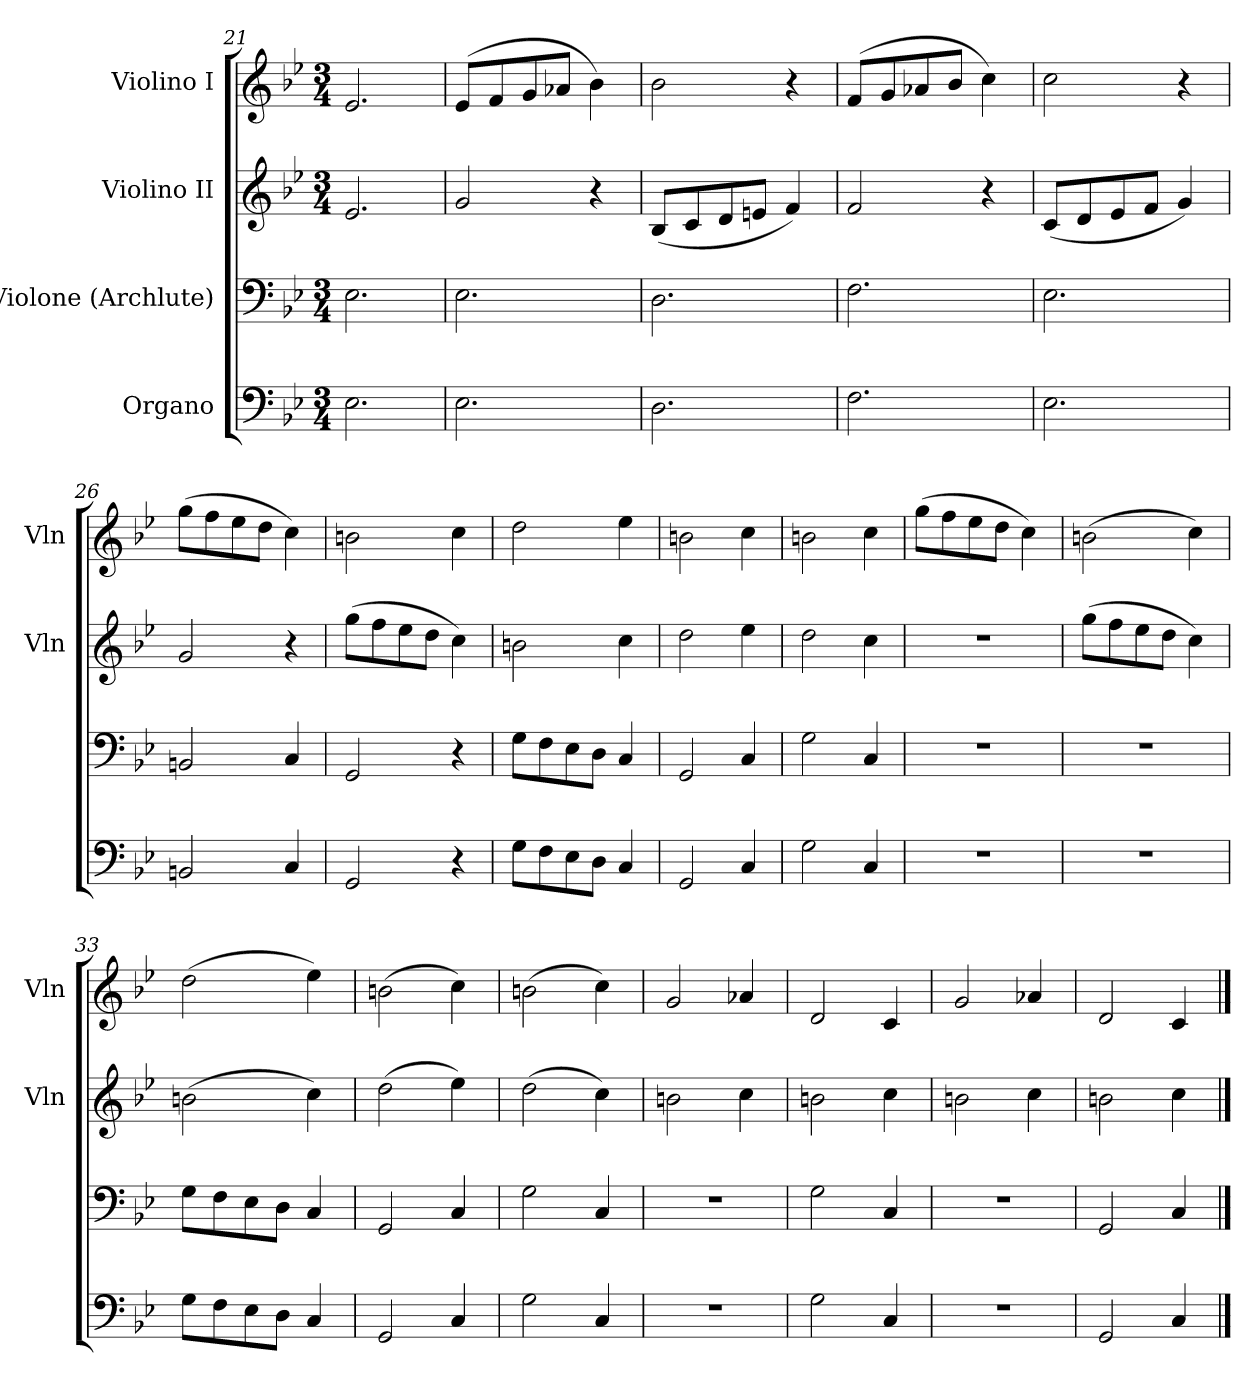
**kern	**kern	**kern	**kern
*part4	*part3	*part2	*part1
*staff4	*staff3	*staff2	*staff1
*I"Organo	*I"Violone (Archlute)	*I"Violino II	*I"Violino I
*	*	*I'Vln	*I'Vln
*clefF4	*clefF4	*clefG2	*clefG2
*k[b-e-]	*k[b-e-]	*k[b-e-]	*k[b-e-]
*M3/4	*M3/4	*M3/4	*M3/4
=21	=21	=21	=21
2.E-\	2.E-\	2.e-/	2.e-/
=22	=22	=22	=22
2.E-\	2.E-\	2g/	(8e-/L
.	.	.	8f/
.	.	.	8g/
.	.	.	8a-X/J
.	.	4r	4b-\)
=23	=23	=23	=23
2.D\	2.D\	(8B-/L	2b-\
.	.	8c/	.
.	.	8d/	.
.	.	8en/J	.
.	.	4f/)	4r
=24	=24	=24	=24
2.F\	2.F\	2f/	(8f/L
.	.	.	8g/
.	.	.	8a-X/
.	.	.	8b-/J
.	.	4r	4cc\)
=25	=25	=25	=25
2.E-\	2.E-\	(8c/L	2cc\
.	.	8d/	.
.	.	8e-/	.
.	.	8f/J	.
.	.	4g/)	4r
=26	=26	=26	=26
2BBn/	2BBn/	2g/	(8gg\L
.	.	.	8ff\
.	.	.	8ee-\
.	.	.	8dd\J
4C/	4C/	4r	4cc\)
=27	=27	=27	=27
2GG/	2GG/	(8gg\L	2bn\
.	.	8ff\	.
.	.	8ee-\	.
.	.	8dd\J	.
4r	4r	4cc\)	4cc\
=28	=28	=28	=28
8G\L	8G\L	2bn\	2dd\
8F\	8F\	.	.
8E-\	8E-\	.	.
8D\J	8D\J	.	.
4C/	4C/	4cc\	4ee-\
=29	=29	=29	=29
2GG/	2GG/	2dd\	2bn\
4C/	4C/	4ee-\	4cc\
=30	=30	=30	=30
2G\	2G\	2dd\	2bn\
4C/	4C/	4cc\	4cc\
=31	=31	=31	=31
2.r	2.r	2.r	(8gg\L
.	.	.	8ff\
.	.	.	8ee-\
.	.	.	8dd\J
.	.	.	4cc\)
=32	=32	=32	=32
2.r	2.r	(8gg\L	(2bn\
.	.	8ff\	.
.	.	8ee-\	.
.	.	8dd\J	.
.	.	4cc\)	4cc\)
=33	=33	=33	=33
8G\L	8G\L	(2bn\	(2dd\
8F\	8F\	.	.
8E-\	8E-\	.	.
8D\J	8D\J	.	.
4C/	4C/	4cc\)	4ee-\)
=34	=34	=34	=34
2GG/	2GG/	(2dd\	(2bn\
4C/	4C/	4ee-\)	4cc\)
=35	=35	=35	=35
2G\	2G\	(2dd\	(2bn\
4C/	4C/	4cc\)	4cc\)
=36	=36	=36	=36
2.r	2.r	2bn\	2g/
.	.	4cc\	4a-X/
=37	=37	=37	=37
2G\	2G\	2bn\	2d/
4C/	4C/	4cc\	4c/
=38	=38	=38	=38
2.r	2.r	2bn\	2g/
.	.	4cc\	4a-X/
=39	=39	=39	=39
2GG/	2GG/	2bn\	2d/
4C/	4C/	4cc\	4c/
==	==	==	==
*-	*-	*-	*-
